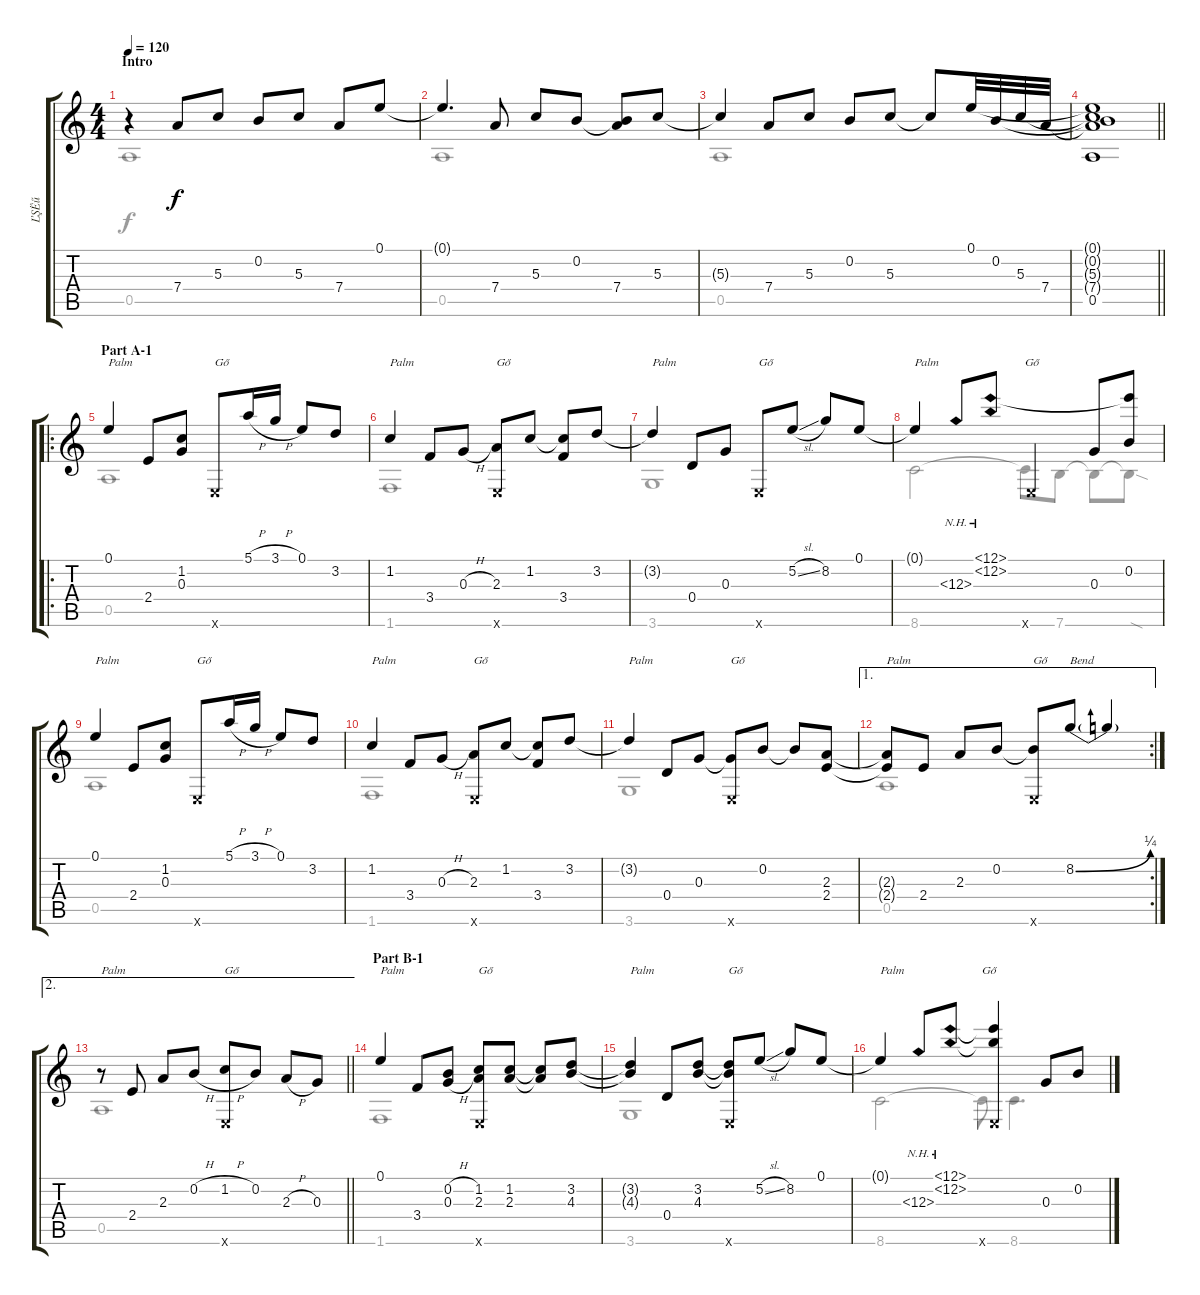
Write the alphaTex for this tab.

\track ("ĽŞËű" "ĽŞËű") {instrument acousticguitarnylon}
\staff {score tabs}
\tuning (E4 B3 G3 D3 A2 E2) {hide}
\voice
\ts (4 4)
\section ("" "Intro")
\tempo 120
\clef g2
\ks c
r.4{dy f instrument acousticguitarnylon} 7.4.8 5.3.8 0.2.8 5.3.8 7.4.8 0.1.8 |
0.1{t}.4{d} 7.4.8 5.3.8 0.2.8 (0.2{t} 7.4).8 5.3.8 |
5.3{t}.4 7.4.8 5.3.8 0.2.8 5.3.8 5.3{t}.8 0.1.32 0.2.32 5.3.32 7.4.32 |
\barLineRight lightlight
(0.1{t} 0.2{t} 5.3{t} 7.4{t} 0.5).1 |
\ro
\section ("" "Part A-1")
0.1.4{txt "Palm"} 2.4.8 (1.2 0.3).8 0.6{x}.8{txt "Gő"} 5.1{h}.16 3.1{h}.16 0.1.8 3.2.8 |
1.2.4{txt "Palm"} 3.4.8 0.3{h}.8 (2.3 0.6{x}).8{txt "Gő"} 1.2.8 (1.2{t} 3.4).8 3.2.8 |
3.2{t}.4{txt "Palm"} 0.4.8 0.3.8 0.6{x}.8{txt "Gő"} 5.2{sl}.8 8.2.8 0.1.8 |
0.1{t}.4{txt "Palm"} 12.3{nh}.8 (12.1{nh} 12.2{nh}).8 0.6{x}.4{txt "Gő"} 0.3.8 (12.1{t} 0.2).8 |
0.1.4{txt "Palm"} 2.4.8 (1.2 0.3).8 0.6{x}.8{txt "Gő"} 5.1{h}.16 3.1{h}.16 0.1.8 3.2.8 |
1.2.4{txt "Palm"} 3.4.8 0.3{h}.8 (2.3 0.6{x}).8{txt "Gő"} 1.2.8 (1.2{t} 3.4).8 3.2.8 |
3.2{t}.4{txt "Palm"} 0.4.8 0.3.8 (0.3{t} 0.6{x}).8{txt "Gő"} 0.2.8 0.2{t}.8 (2.3 2.4).8 |
\ae 1
\rc 2
(2.3{t} 2.4{t}).8{txt "Palm"} 2.4.8 2.3.8 0.2.8 (0.2{t} 0.6{x}).8{txt "Gő"} 8.2{be (bend 0 0 60 1)}.8{txt "Bend"} 8.2{t}.4 |
\ae 2
\barLineRight lightlight
r.8{txt "Palm"} 2.4.8 2.3.8 0.2{h}.8 (1.2{h} 0.6{x}).8{txt "Gő"} 0.2.8 2.3{h}.8 0.3.8 |
\section ("" "Part B-1")
0.1.4{txt "Palm"} 3.4.8 (0.2{h} 0.3{h}).8 (1.2 2.3 0.6{x}).8{txt "Gő"} (1.2 2.3).8 (1.2{t} 2.3{t}).8 (3.2 4.3).8 |
(3.2{t} 4.3{t}).4{txt "Palm"} 0.4.8 (3.2 4.3).8 (3.2{t} 4.3{t} 0.6{x}).8{txt "Gő"} 5.2{sl}.8 8.2.8 0.1.8 |
0.1{t}.4{txt "Palm"} 12.3{nh}.8 (12.1{nh} 12.2{nh}).8 (12.1{t} 12.2{t} 0.6{x}).4{txt "Gő"} 0.3.8 0.2.8
\voice
\clef g2
\ottava regular
\simile none
\ks c
0.5.1{dy f} |
0.5.1 |
0.5.1 |
\barLineRight lightlight
|
0.5.1 |
1.6.1 |
3.6.1 |
8.6.2 8.6{t}.8 7.6.8 7.6{t}.8 7.6{sod t}.8 |
0.5.1 |
1.6.1 |
3.6.1 |
0.5.1 |
\barLineRight lightlight
0.5.1 |
1.6.1 |
3.6.1 |
8.6.2 8.6{t}.8 8.6.4{d}
